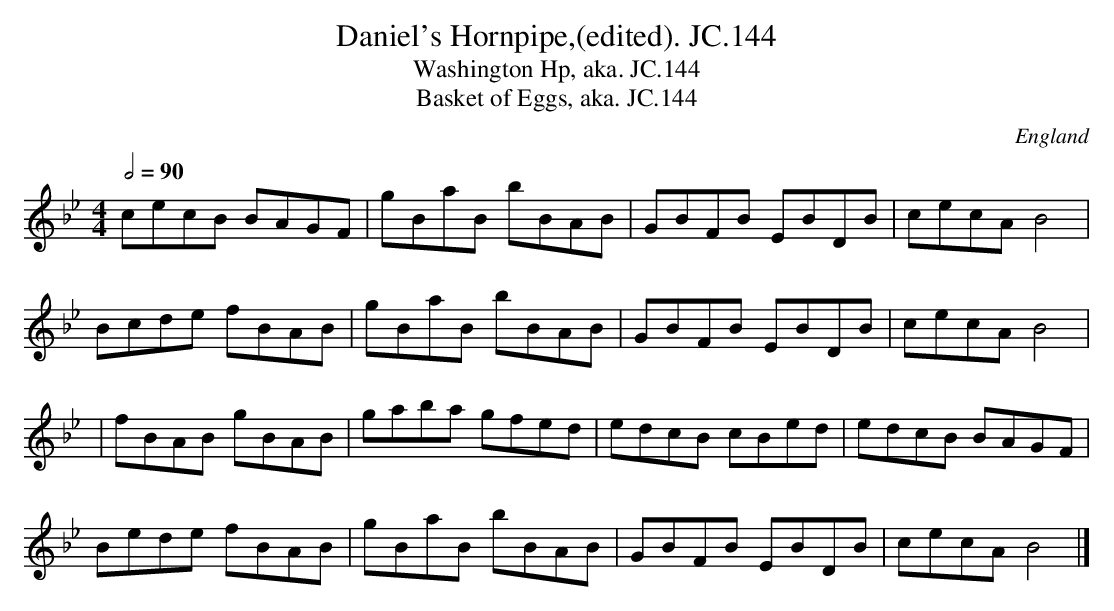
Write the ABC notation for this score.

X:1
T:Daniel's Hornpipe,(edited). JC.144
T:Washington Hp, aka. JC.144
T:Basket of Eggs, aka. JC.144
O:England
M:4/4
L:1/8
Q:2/4=90
K:Bb major
cecB BAGF|\
gBaB bBAB|GBFB EBDB|cecAB4|!
Bcde fBAB|gBaB bBAB|GBFB EBDB|cecAB4|!
|fBAB gBAB|gaba gfed|edcB cBed|edcB BAGF|!
Bede fBAB|gBaB bBAB|GBFB EBDB|cecA B4|]
